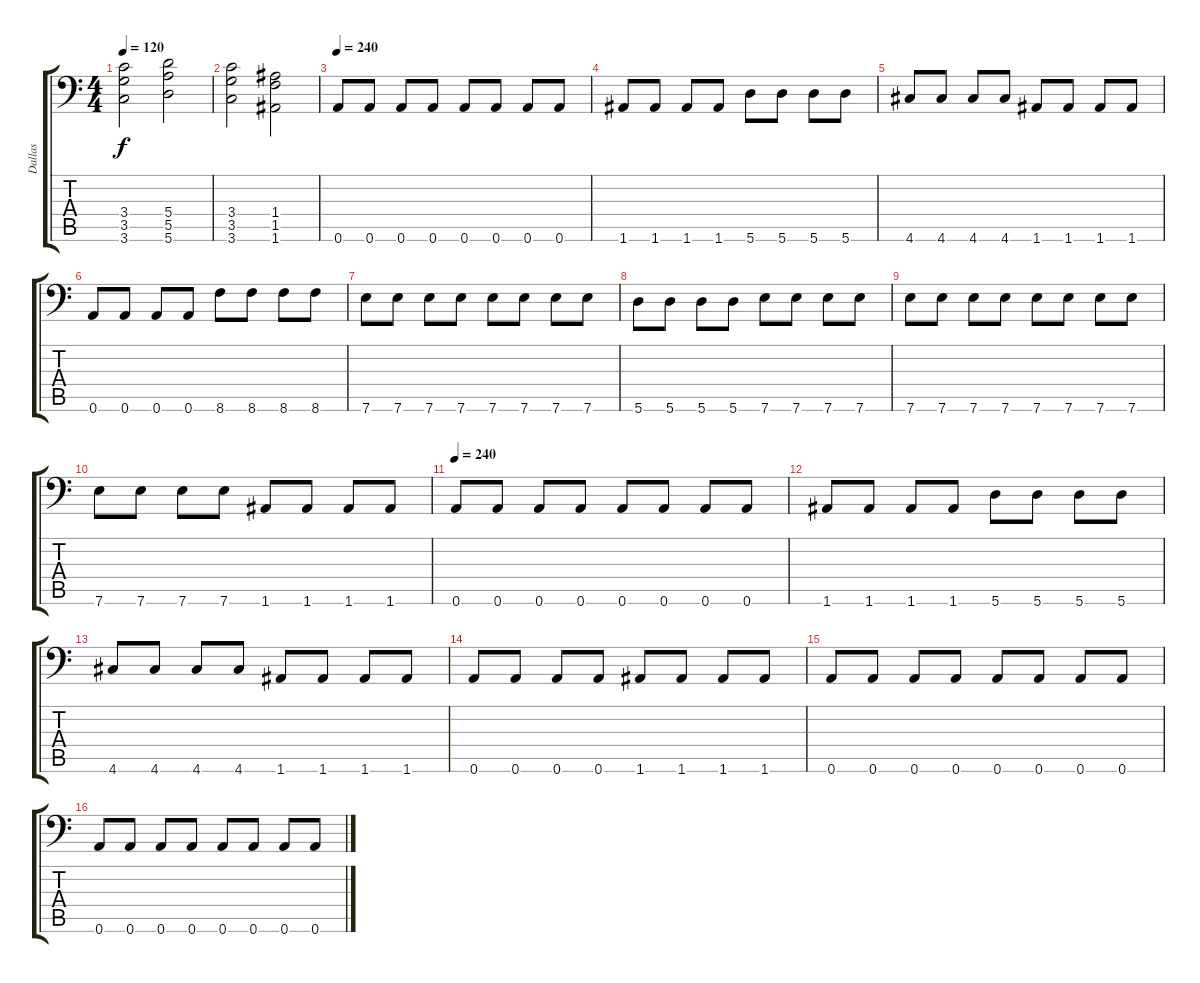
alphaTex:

\track ("Dallas" "Dallas") {instrument distortionguitar}
\staff {score tabs}
\tuning (B3 Gb3 D3 A2 E2 A1) {hide}
\ts (4 4)
\tempo 120
\clef f4
\ks c
(3.4 3.5 3.6).2{dy f} (5.4 5.5 5.6).2 |
(3.4 3.5 3.6).2 (1.4 1.5 1.6).2 |
\tempo 240
0.6.8 0.6.8 0.6.8 0.6.8 0.6.8 0.6.8 0.6.8 0.6.8 |
1.6.8 1.6.8 1.6.8 1.6.8 5.6.8 5.6.8 5.6.8 5.6.8 |
4.6.8 4.6.8 4.6.8 4.6.8 1.6.8 1.6.8 1.6.8 1.6.8 |
0.6.8 0.6.8 0.6.8 0.6.8 8.6.8 8.6.8 8.6.8 8.6.8 |
7.6.8 7.6.8 7.6.8 7.6.8 7.6.8 7.6.8 7.6.8 7.6.8 |
5.6.8 5.6.8 5.6.8 5.6.8 7.6.8 7.6.8 7.6.8 7.6.8 |
7.6.8 7.6.8 7.6.8 7.6.8 7.6.8 7.6.8 7.6.8 7.6.8 |
7.6.8 7.6.8 7.6.8 7.6.8 1.6.8 1.6.8 1.6.8 1.6.8 |
\tempo 240
0.6.8 0.6.8 0.6.8 0.6.8 0.6.8 0.6.8 0.6.8 0.6.8 |
1.6.8 1.6.8 1.6.8 1.6.8 5.6.8 5.6.8 5.6.8 5.6.8 |
4.6.8 4.6.8 4.6.8 4.6.8 1.6.8 1.6.8 1.6.8 1.6.8 |
0.6.8 0.6.8 0.6.8 0.6.8 1.6.8 1.6.8 1.6.8 1.6.8 |
0.6.8 0.6.8 0.6.8 0.6.8 0.6.8 0.6.8 0.6.8 0.6.8 |
0.6.8 0.6.8 0.6.8 0.6.8 0.6.8 0.6.8 0.6.8 0.6.8
